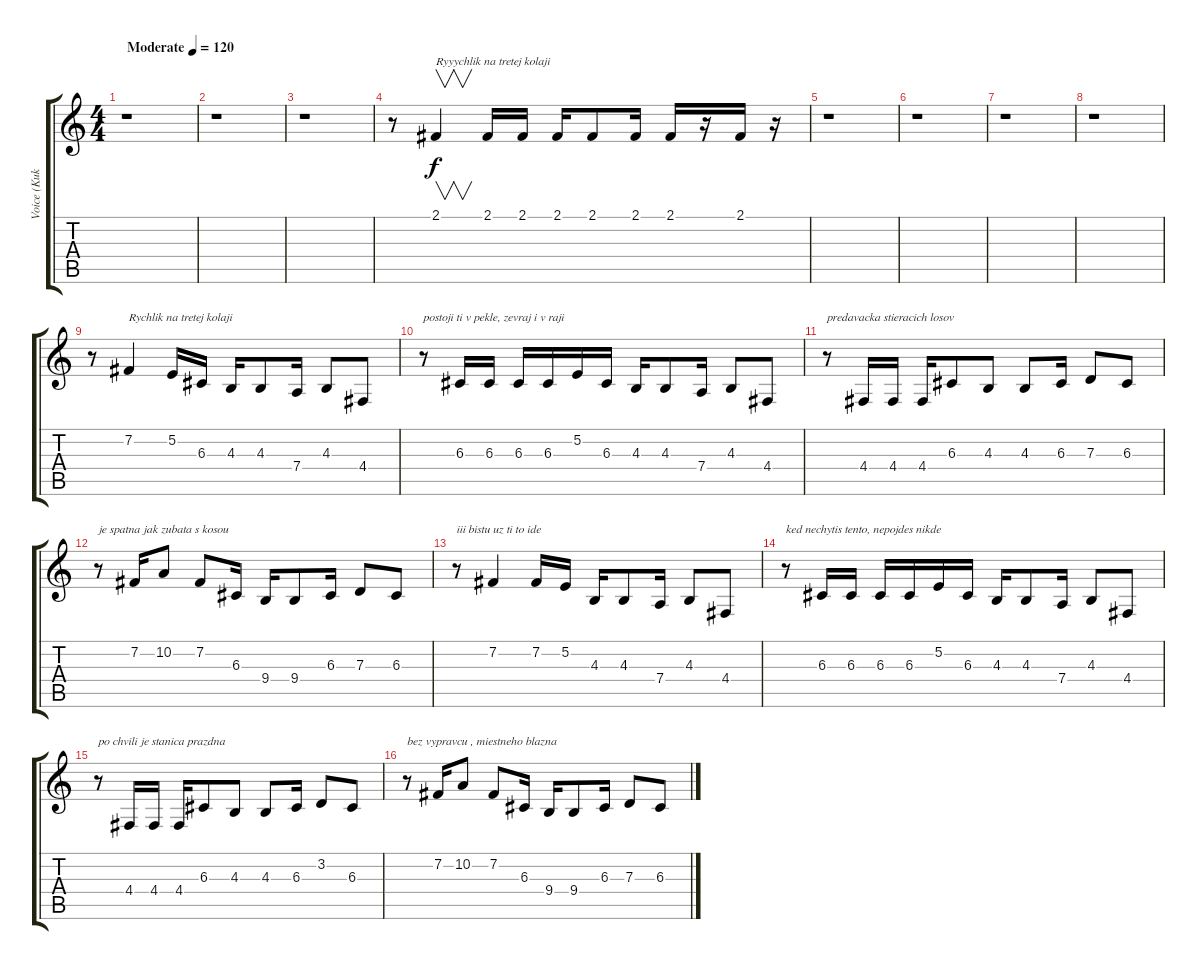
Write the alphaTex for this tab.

\track ("Voice (Kuko)" "Voice (Kuk") {instrument lead8bassandlead}
\staff {score tabs}
\tuning (E4 B3 G3 D3 A2 E2) {hide}
\ts (4 4)
\tempo (120 "Moderate")
\clef g2
\ks c
r.1{dy f instrument lead8bassandlead} |
r.1 |
r.1 |
r.8 2.1.4{v txt "Ryyychlik na tretej kolaji"} 2.1.16 2.1.16 2.1.16 2.1.8 2.1.16 2.1.16 r.16 2.1.16 r.16 |
r.1 |
r.1 |
r.1 |
r.1 |
r.8 7.2.4{txt "Rychlik na tretej kolaji"} 5.2.16 6.3.16 4.3.16 4.3.8 7.4.16 4.3.8 4.4.8 |
r.8{txt "postoji ti v pekle, zevraj i v raji"} 6.3.16 6.3.16 6.3.16 6.3.16 5.2.16 6.3.16 4.3.16 4.3.8 7.4.16 4.3.8 4.4.8 |
r.8{txt "predavacka stieracich losov"} 4.4.16 4.4.16 4.4.16 6.3.8 4.3.8 4.3.8 6.3.16 7.3.8 6.3.8 |
r.8{txt "je spatna jak zubata s kosou"} 7.2.16 10.2.8 7.2.8 6.3.16 9.4.16 9.4.8 6.3.16 7.3.8 6.3.8 |
r.8{txt "iii bistu uz ti to ide"} 7.2.4 7.2.16 5.2.16 4.3.16 4.3.8 7.4.16 4.3.8 4.4.8 |
r.8{txt "ked nechytis tento, nepojdes nikde"} 6.3.16 6.3.16 6.3.16 6.3.16 5.2.16 6.3.16 4.3.16 4.3.8 7.4.16 4.3.8 4.4.8 |
r.8{txt "po chvili je stanica prazdna"} 4.4.16 4.4.16 4.4.16 6.3.8 4.3.8 4.3.8 6.3.16 3.2.8 6.3.8 |
r.8{txt "bez vypravcu , miestneho blazna"} 7.2.16 10.2.8 7.2.8 6.3.16 9.4.16 9.4.8 6.3.16 7.3.8 6.3.8
